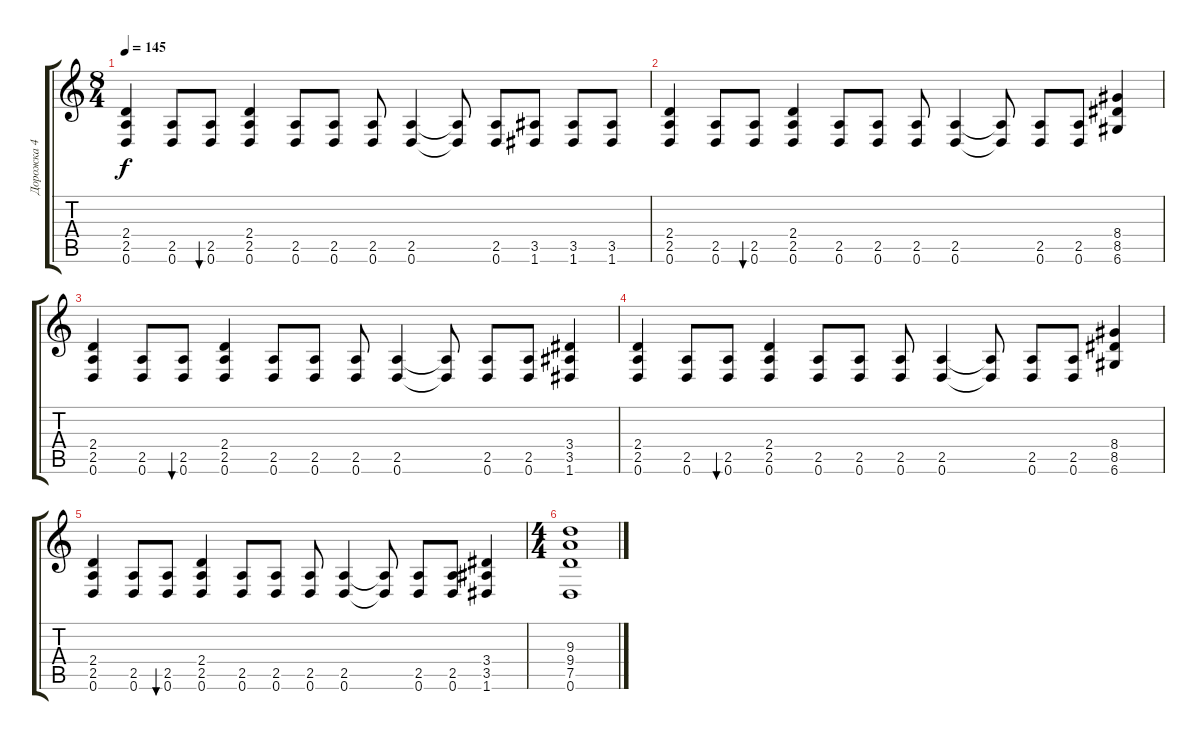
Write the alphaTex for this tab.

\track ("Дорожка 4" "Дорожка 4") {instrument distortionguitar}
\staff {score tabs}
\tuning (D4 A3 F3 C3 G2 D2) {hide}
\ts (8 4)
\tempo 145
\clef g2
\ks c
(2.4 2.5 0.6).4{dy f} (2.5 0.6).8 (2.5 0.6).8{bu 120} (2.4 2.5 0.6).4 (2.5 0.6).8 (2.5 0.6).8 (2.5 0.6).8 (2.5 0.6).4 (2.5{t} 0.6{t}).8 (2.5 0.6).8 (3.5 1.6).8 (3.5 1.6).8 (3.5 1.6).8 |
(2.4 2.5 0.6).4 (2.5 0.6).8 (2.5 0.6).8{bu 120} (2.4 2.5 0.6).4 (2.5 0.6).8 (2.5 0.6).8 (2.5 0.6).8 (2.5 0.6).4 (2.5{t} 0.6{t}).8 (2.5 0.6).8 (2.5 0.6).8 (8.4 8.5 6.6).4 |
(2.4 2.5 0.6).4 (2.5 0.6).8 (2.5 0.6).8{bu 120} (2.4 2.5 0.6).4 (2.5 0.6).8 (2.5 0.6).8 (2.5 0.6).8 (2.5 0.6).4 (2.5{t} 0.6{t}).8 (2.5 0.6).8 (2.5 0.6).8 (3.4 3.5 1.6).4 |
(2.4 2.5 0.6).4 (2.5 0.6).8 (2.5 0.6).8{bu 120} (2.4 2.5 0.6).4 (2.5 0.6).8 (2.5 0.6).8 (2.5 0.6).8 (2.5 0.6).4 (2.5{t} 0.6{t}).8 (2.5 0.6).8 (2.5 0.6).8 (8.4 8.5 6.6).4 |
(2.4 2.5 0.6).4 (2.5 0.6).8 (2.5 0.6).8{bu 120} (2.4 2.5 0.6).4 (2.5 0.6).8 (2.5 0.6).8 (2.5 0.6).8 (2.5 0.6).4 (2.5{t} 0.6{t}).8 (2.5 0.6).8 (2.5 0.6).8 (3.4 3.5 1.6).4 |
\ts (4 4)
(9.3 9.4 7.5 0.6).1
